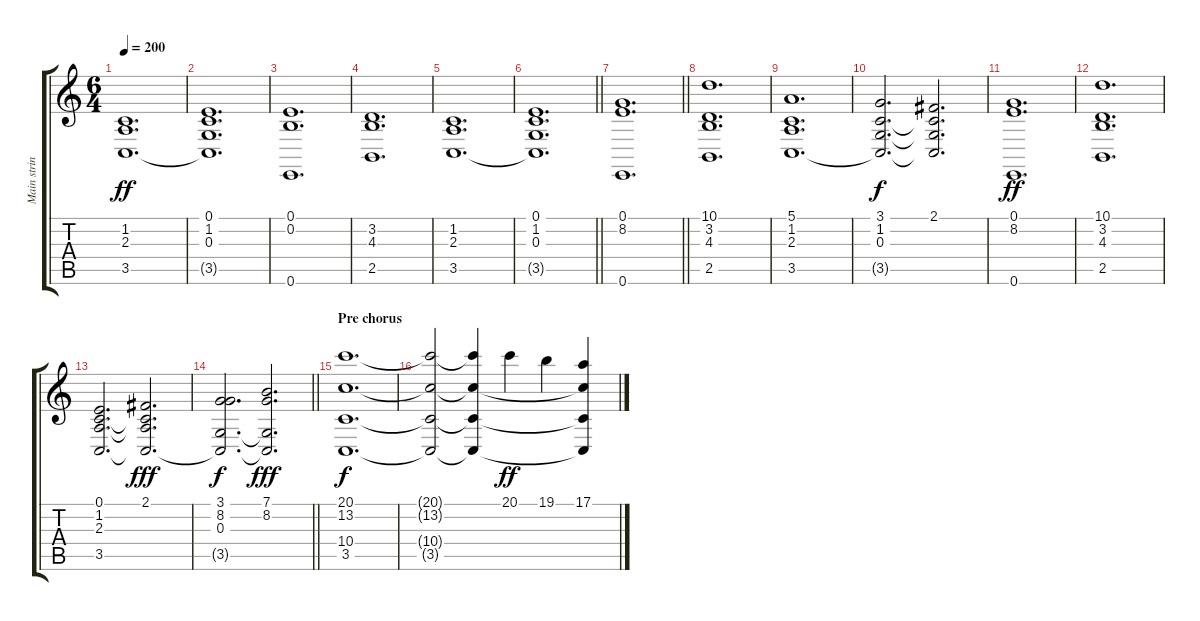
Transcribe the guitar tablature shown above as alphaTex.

\track ("Main strings" "Main strin") {instrument stringensemble2}
\staff {score tabs}
\tuning (E4 B3 G3 D3 A2 E2) {hide}
\ts (6 4)
\tempo 200
\clef g2
\ks c
(1.2 2.3 3.5).1{d dy ff} |
(0.1 1.2 0.3 3.5{t}).1{d} |
(0.1 0.2 0.6).1{d} |
(3.2 4.3 2.5).1{d} |
(1.2 2.3 3.5).1{d} |
\barLineRight lightlight
(0.1 1.2 0.3 3.5{t}).1{d} |
\barLineRight lightlight
(0.1 8.2 0.6).1{d} |
(10.1 3.2 4.3 2.5).1{d} |
(5.1 1.2 2.3 3.5).1{d} |
(3.1 1.2 0.3 3.5{t}).2{d dy f} (2.1 1.2{t} 0.3{t} 3.5{t}).2{d} |
(0.1 8.2 0.6).1{d dy ff} |
(10.1 3.2 4.3 2.5).1{d} |
(0.1 1.2 2.3 3.5).2{d} (2.1 1.2{t} 2.3{t} 3.5{t}).2{d dy fff} |
\barLineRight lightlight
(3.1 8.2 0.3 3.5{t}).2{d dy f} (7.1 8.2 0.3{t} 3.5{t}).2{d dy fff} |
\section ("" "Pre chorus")
(20.1 13.2 10.4 3.5).1{d dy f} |
(20.1{t} 13.2{t} 10.4{t} 3.5{t}).2 (20.1{t} 13.2{t} 10.4{t} 3.5{t}).4{instrument stringensemble1} 20.1.4{dy ff} 19.1.4 (17.1 13.2{t} 10.4{t} 3.5{t}).4
